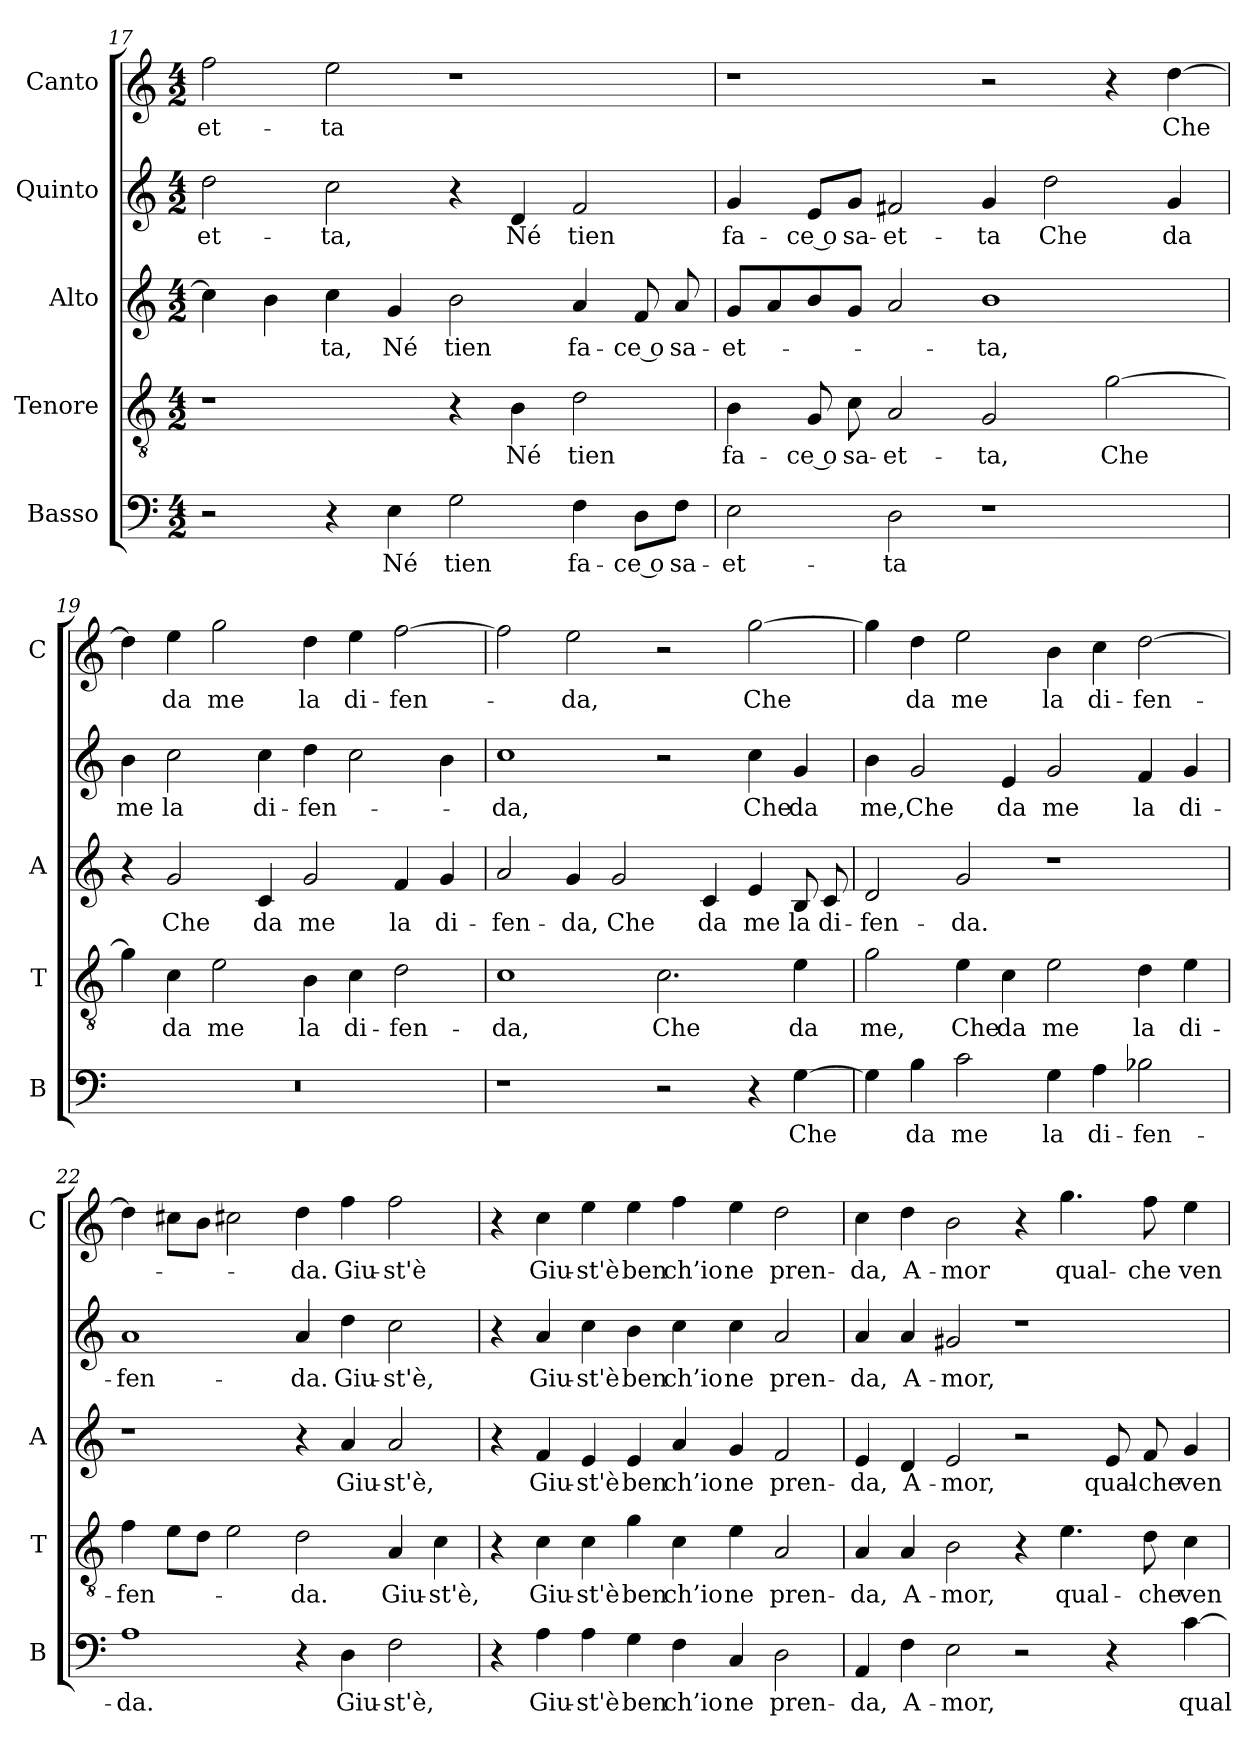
**kern	**text	**kern	**text	**kern	**text	**kern	**text	**kern	**text
*part5	*part5	*part4	*part4	*part3	*part3	*part2	*part2	*part1	*part1
*staff5	*staff5	*staff4	*staff4	*staff3	*staff3	*staff2	*staff2	*staff1	*staff1
*I"Basso	*	*I"Tenore	*	*I"Alto	*	*I"Quinto	*	*I"Canto	*
*I'B	*	*I'T	*	*I'A	*	*	*	*I'C	*
*clefF4	*	*clefGv2	*	*clefG2	*	*clefG2	*	*clefG2	*
*k[]	*	*k[]	*	*k[]	*	*k[]	*	*k[]	*
*M4/2	*	*M4/2	*	*M4/2	*	*M4/2	*	*M4/2	*
=17	=17	=17	=17	=17	=17	=17	=17	=17	=17
2r	.	1r	.	4cc]	.	2dd	-et-	2ff	-et-
.	.	.	.	4b	.	.	.	.	.
4r	.	.	.	4cc	-ta,	2cc	-ta,	2ee	-ta
4E	Né	.	.	4g	Né	.	.	.	.
2G	tien	4r	.	2b	tien	4r	.	1r	.
.	.	4B	Né	.	.	4d	Né	.	.
4F	fa-	2d	tien	4a	fa-	2f	tien	.	.
8D\L	-ce o	.	.	8f	-ce o	.	.	.	.
8F\J	sa-	.	.	8a	sa-	.	.	.	.
=18	=18	=18	=18	=18	=18	=18	=18	=18	=18
2E	-et-	4B	fa-	8gL	-et-	4g	fa-	1r	.
.	.	.	.	8a	.	.	.	.	.
.	.	8G	-ce o	8b	.	8e/L	-ce o	.	.
.	.	8c	sa-	8gJ	.	8g/J	sa-	.	.
2D	-ta	2A	-et-	2a	.	2f#X	-et-	.	.
1r	.	2G	-ta,	1b	-ta,	4g	-ta	2r	.
.	.	.	.	.	.	2dd	Che	.	.
.	.	[2g	Che	.	.	.	.	4r	.
.	.	.	.	.	.	4g	da	[4dd	Che
=19	=19	=19	=19	=19	=19	=19	=19	=19	=19
0r	.	4g]	.	4r	.	4b	me	4dd]	.
.	.	4c	da	2g	Che	2cc	la	4ee	da
.	.	2e	me	.	.	.	.	2gg	me
.	.	.	.	4c	da	4cc	di-	.	.
.	.	4B	la	2g	me	4dd	-fen-	4dd	la
.	.	4c	di-	.	.	2cc	.	4ee	di-
.	.	2d	-fen-	4f	la	.	.	[2ff	-fen-
.	.	.	.	4g	di-	4b	.	.	.
=20	=20	=20	=20	=20	=20	=20	=20	=20	=20
1r	.	1c	-da,	2a	-fen-	1cc	-da,	2ff]	.
.	.	.	.	4g	-da,	.	.	2ee	-da,
.	.	.	.	2g	Che	.	.	.	.
2r	.	2.c	Che	.	.	2r	.	2r	.
.	.	.	.	4c	da	.	.	.	.
4r	.	.	.	4e	me	4cc	Che	[2gg	Che
[4G	Che	4e	da	8B	la	4g	da	.	.
.	.	.	.	8c	di-	.	.	.	.
=21	=21	=21	=21	=21	=21	=21	=21	=21	=21
4G]	.	2g	me,	2d	-fen-	4b	me,	4gg]	.
4B	da	.	.	.	.	2g	Che	4dd	da
2c	me	4e	Che	2g	-da.	.	.	2ee	me
.	.	4c	da	.	.	4e	da	.	.
4G	la	2e	me	1r	.	2g	me	4b	la
4A	di-	.	.	.	.	.	.	4cc	di-
2B-X	-fen-	4d	la	.	.	4f	la	[2dd	-fen-
.	.	4e	di-	.	.	4g	di-	.	.
=22	=22	=22	=22	=22	=22	=22	=22	=22	=22
1A	-da.	4f	-fen-	1r	.	1a	-fen-	4dd]	.
.	.	8eL	.	.	.	.	.	8cc#XL	.
.	.	8dJ	.	.	.	.	.	8bJ	.
.	.	2e	.	.	.	.	.	2cc#X	.
4r	.	2d	-da.	4r	.	4a	-da.	4dd	-da.
4D	Giu-	.	.	4a	Giu-	4dd	Giu-	4ff	Giu-
2F	-st'è,	4A	Giu-	2a	-st'è,	2cc	-st'è,	2ff	-st'è
.	.	4c	-st'è,	.	.	.	.	.	.
=23	=23	=23	=23	=23	=23	=23	=23	=23	=23
4r	.	4r	.	4r	.	4r	.	4r	.
4A	Giu-	4c	Giu-	4f	Giu-	4a	Giu-	4cc	Giu-
4A	-st'è	4c	-st'è	4e	-st'è	4cc	-st'è	4ee	-st'è
4G	ben	4g	ben	4e	ben	4b	ben	4ee	ben
4F	ch’io	4c	ch’io	4a	ch’io	4cc	ch’io	4ff	ch’io
4C	ne	4e	ne	4g	ne	4cc	ne	4ee	ne
2D	pren-	2A	pren-	2f	pren-	2a	pren-	2dd	pren-
=24	=24	=24	=24	=24	=24	=24	=24	=24	=24
4AA	-da,	4A	-da,	4e	-da,	4a	-da,	4cc	-da,
4F	A-	4A	A-	4d	A-	4a	A-	4dd	A-
2E	-mor,	2B	-mor,	2e	-mor,	2g#X	-mor,	2b	-mor
2r	.	4r	.	2r	.	1r	.	4r	.
.	.	4.e	qual-	.	.	.	.	4.gg	qual-
4r	.	.	.	8e	qual-	.	.	.	.
.	.	8d	-che	8f	-che	.	.	8ff	-che
[4c	qual-	4c	ven-	4g	ven-	.	.	4ee	ven-
=	=	=	=	=	=	=	=	=	=
*-	*-	*-	*-	*-	*-	*-	*-	*-	*-
